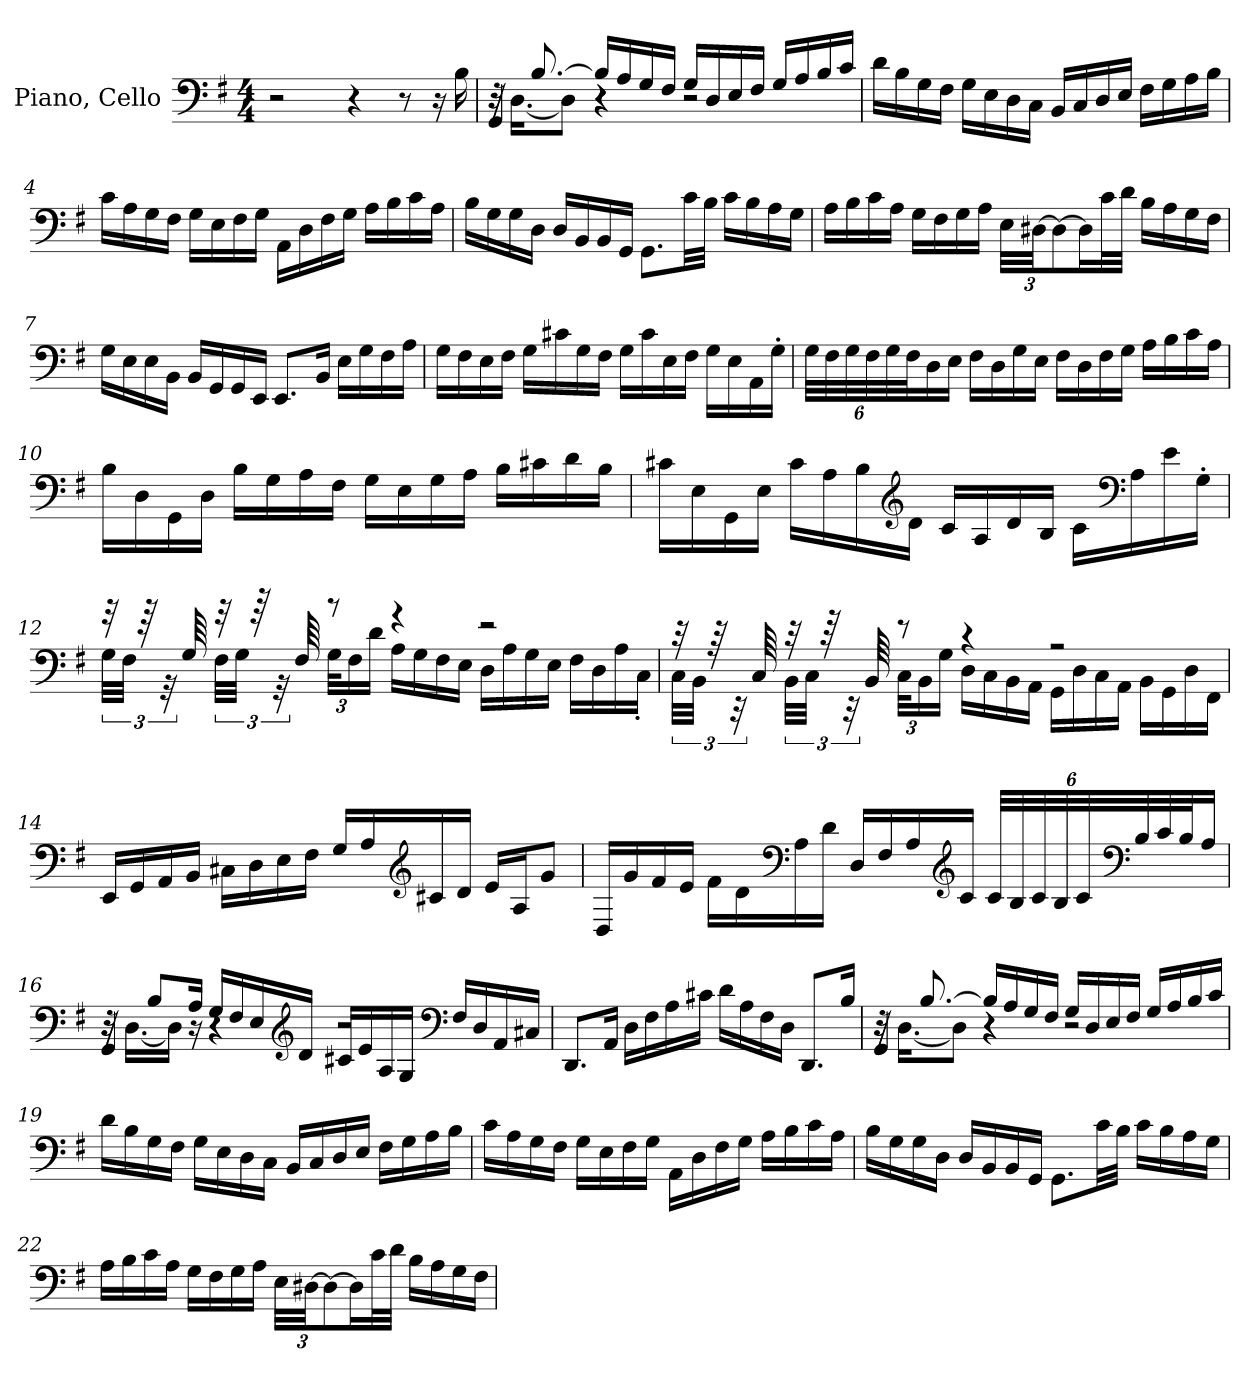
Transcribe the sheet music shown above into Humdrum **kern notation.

**kern
*part1
*staff1
*I"Piano, Cello
*I'Pno.
*clefF4
*k[f#]
*M4/4
*MM72
=1
2r
4r
8r
16r
16B\
=2
*^
*	*^
16r	32r	4GG/
.	[16.D\KL	.
[8.B/	.	.
.	8D\J]	.
16B/LL]	4r	4r
16A/	.	.
16G/	.	.
16F#/JJ	.	.
16G/LL	2r	2r
16D/	.	.
16E/	.	.
16F#/JJ	.	.
16G/LL	.	.
16A/	.	.
16B/	.	.
16c/JJ	.	.
*v	*v	*v
=3
16d\LL
16B\
16G\
16F#\JJ
16G\LL
16E\
16D\
16C\JJ
16BB/LL
16C/
16D/
16E/JJ
16F#\LL
16G\
16A\
16B\JJ
!!LO:LB:g=z
=4
16c\LL
16A\
16G\
16F#\JJ
16G\LL
16E\
16F#\
16G\JJ
16AA\LL
16D\
16F#\
16G\JJ
16A\LL
16B\
16c\
16A\JJ
=5
16B\LL
16G\
16G\
16D\JJ
16D/LL
16BB/
16BB/
16GG/JJ
8.GG\L
32c\LL
32B\JJJ
16c\LL
16B\
16A\
16G\JJ
!!LO:LB:g=z
=6
16A\LL
16B\
16c\
16A\JJ
16G\LL
16F#\
16G\
16A\JJ
*Xbrackettup
48E\LLL
[48D#X\JJ
12D#\_
16D#\L]
32c\L
32d\JJJ
16B\LL
16A\
16G\
16F#\JJ
=7
16G\LL
16E\
16E\
16BB\JJ
16BB/LL
16GG/
16GG/
16EE/JJ
8.EE/L
16BB/Jk
16E\LL
16G\
16F#\
16A\JJ
!!LO:LB:g=z
=8
16G\LL
16F#\
16E\
16F#\JJ
16G\LL
16c#X\
16G\
16F#\JJ
16G\LL
16c#\
16E\
16F#\JJ
16G\LL
16E\
16AA\
16G'\JJ
=9
48G\LLL
48F#\
48G\
48F#\
48G\
48F#\J
16D\
16E\JJ
16F#\LL
16D\
16G\
16E\JJ
16F#\LL
16D\
16F#\
16G\JJ
16A\LL
16B\
16c\
16A\JJ
!!LO:LB:g=z
=10
16B\LL
16D\
16GG\
16D\JJ
16B\LL
16G\
16A\
16F#\JJ
16G\LL
16E\
16G\
16A\JJ
16B\LL
16c#X\
16d\
16B\JJ
=11
16c#X\LL
16E\
16GG\
16E\JJ
16c#\LL
16A\
16B\
*clefG2
16d\JJ
16c#/LL
16A/
16d/
16B/JJ
16c#\LL
*clefF4
16A\
16e\
16G'\JJ
!!LO:LB:g=z
=12
*^
*	*brackettup
32r	48G\LLL
.	48F#\JJJ
64r	.
.	48r
64G/	.
32r	48F#\LLL
.	48G\JJJ
64r	.
.	48r
64F#/	.
*	*Xbrackettup
8r	48G\KLL
.	24F#\
.	16d\JJ
4r	16A\LL
.	16G\
.	16F#\
.	16E\JJ
2r	16D\LL
.	16A\
.	16G\
.	16E\JJ
.	16F#\LL
.	16D\
.	16A\
.	16C'\JJ
!!LO:LB:g=z	!!
=13	=13
*	*brackettup
32r	48C\LLL
.	48BB\JJJ
64r	.
.	48r
64C/	.
32r	48BB\LLL
.	48C\JJJ
64r	.
.	48r
64BB/	.
*	*Xbrackettup
8r	48C\KLL
.	24BB\
.	16G\JJ
4r	16D\LL
.	16C\
.	16BB\
.	16AA\JJ
2r	16GG\LL
.	16D\
.	16C\
.	16AA\JJ
.	16BB\LL
.	16GG\
.	16D\
.	16FF#\JJ
*v	*v
=14
16EE/LL
16GG/
16AA/
16BB/JJ
16C#X\LL
16D\
16E\
16F#\JJ
16G/LL
16A/
*clefG2
16c#X/
16d/JJ
16e/LL
16A/J
8g/J
!!LO:LB:g=z
=15
16D/LL
16g/
16f#/
16e/JJ
16f#\LL
16d\
*clefF4
16A\
16d\JJ
16D/LL
16F#/
16A/
*clefG2
16c/JJ
48c/LLL
48B/
48c/
48B/
48c/
*clefF4
48B/
32c/
32B/J
16A/JJ
!!LO:LB:g=z
=16
*^
*	*^
16r	32r	4GG/
.	[16.D\LL	.
8B/L	.	.
.	16D\JJ]	.
16A/Jk	16r	.
16G/LL	4r	4r
16F#/	.	.
16E/	.	.
*clefG2	*	*
16d/JJ	.	.
16c#X/LL	2r	2r
16e/	.	.
16A/	.	.
16G/JJ	.	.
*clefF4	*	*
16F#/LL	.	.
16D/	.	.
16AA/	.	.
16C#X/JJ	.	.
*v	*v	*v
=17
8.DD/L
16AA/Jk
16D\LL
16F#\
16A\
16c#X\JJ
16d\LL
16A\
16F#\
16D\JJ
8.DD/L
16B/Jk
!!LO:LB:g=z
=18
*^
*	*^
16r	32r	4GG/
.	[16.D\KL	.
[8.B/	.	.
.	8D\J]	.
16B/LL]	4r	4r
16A/	.	.
16G/	.	.
16F#/JJ	.	.
16G/LL	2r	2r
16D/	.	.
16E/	.	.
16F#/JJ	.	.
16G/LL	.	.
16A/	.	.
16B/	.	.
16c/JJ	.	.
*v	*v	*v
=19
16d\LL
16B\
16G\
16F#\JJ
16G\LL
16E\
16D\
16C\JJ
16BB/LL
16C/
16D/
16E/JJ
16F#\LL
16G\
16A\
16B\JJ
!!LO:LB:g=z
=20
16c\LL
16A\
16G\
16F#\JJ
16G\LL
16E\
16F#\
16G\JJ
16AA\LL
16D\
16F#\
16G\JJ
16A\LL
16B\
16c\
16A\JJ
=21
16B\LL
16G\
16G\
16D\JJ
16D/LL
16BB/
16BB/
16GG/JJ
8.GG\L
32c\LL
32B\JJJ
16c\LL
16B\
16A\
16G\JJ
!!LO:PB:g=z
=22
16A\LL
16B\
16c\
16A\JJ
16G\LL
16F#\
16G\
16A\JJ
48E\LLL
[48D#X\JJ
12D#\_
16D#\L]
32c\L
32d\JJJ
16B\LL
16A\
16G\
16F#\JJ
=
*-
